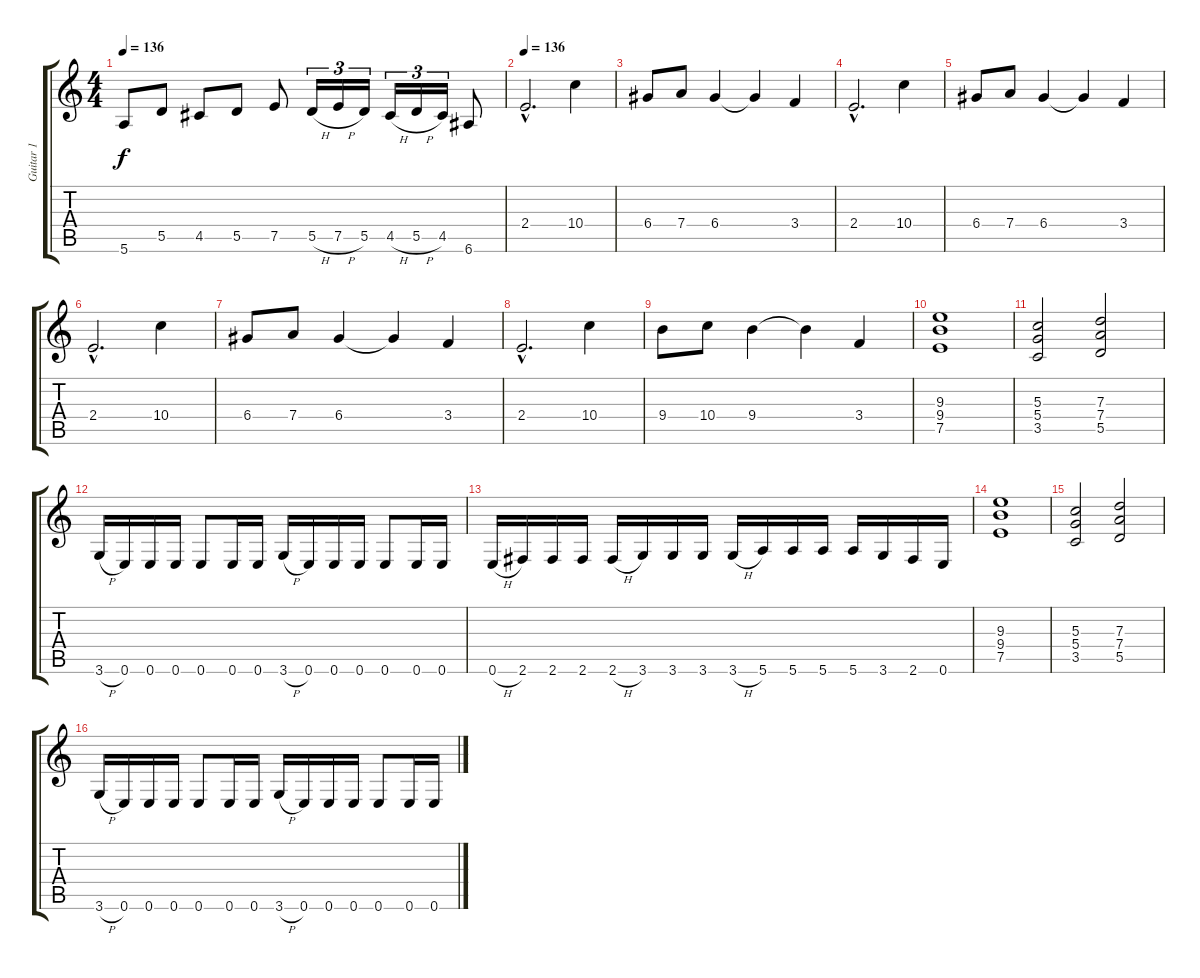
\track ("Guitar 1" "Guitar 1") {instrument distortionguitar}
\staff {score tabs}
\tuning (E4 B3 G3 D3 A2 E2) {hide}
\ts (4 4)
\tempo 136
\clef g2
\ks c
5.6.8{dy f} 5.5.8 4.5.8 5.5.8 7.5.8 5.5{h}.16{tu (3 2)} 7.5{h}.16{tu (3 2)} 5.5.16{tu (3 2)} 4.5{h}.16{tu (3 2)} 5.5{h}.16{tu (3 2)} 4.5.16{tu (3 2)} 6.6.8 |
\tempo 136
2.4{hac}.2{d} 10.4.4 |
6.4.8 7.4.8 6.4.4 6.4{t}.4 3.4.4 |
2.4{hac}.2{d} 10.4.4 |
6.4.8 7.4.8 6.4.4 6.4{t}.4 3.4.4 |
2.4{hac}.2{d} 10.4.4 |
6.4.8 7.4.8 6.4.4 6.4{t}.4 3.4.4 |
2.4{hac}.2{d} 10.4.4 |
9.4.8 10.4.8 9.4.4 9.4{t}.4 3.4.4 |
(9.3 9.4 7.5).1 |
(5.3 5.4 3.5).2 (7.3 7.4 5.5).2 |
3.6{h}.16 0.6.16 0.6.16 0.6.16 0.6.8 0.6.16 0.6.16 3.6{h}.16 0.6.16 0.6.16 0.6.16 0.6.8 0.6.16 0.6.16 |
0.6{h}.16 2.6.16 2.6.16 2.6.16 2.6{h}.16 3.6.16 3.6.16 3.6.16 3.6{h}.16 5.6.16 5.6.16 5.6.16 5.6.16 3.6.16 2.6.16 0.6.16 |
(9.3 9.4 7.5).1 |
(5.3 5.4 3.5).2 (7.3 7.4 5.5).2 |
3.6{h}.16 0.6.16 0.6.16 0.6.16 0.6.8 0.6.16 0.6.16 3.6{h}.16 0.6.16 0.6.16 0.6.16 0.6.8 0.6.16 0.6.16
